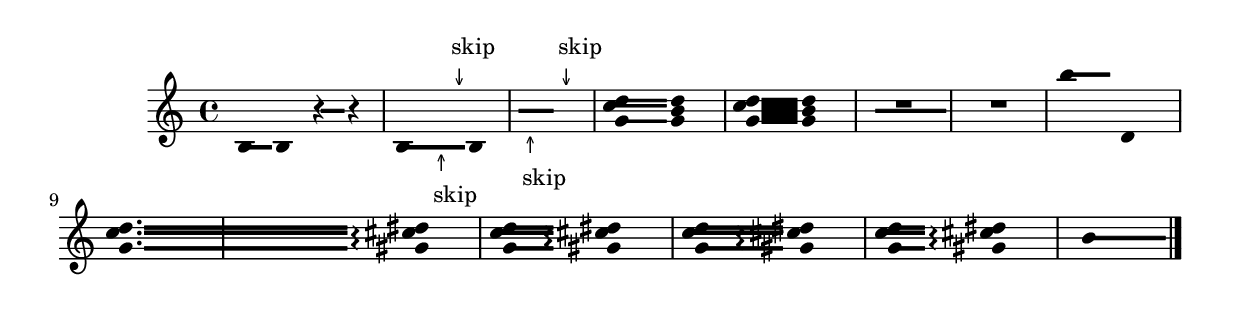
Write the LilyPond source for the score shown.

\version "2.21.3"

\header {
  texidoc = "A @code{DurationLine} grob may start/end at @code{NoteHead},
@code{Rest}, @code{skip-event} (if forced, otherwise skips are passed),
@code{NoteHead}s of @code{EventChord} or at an entire @code{NoteColumn}.
Start/end at @code{MultiMeasureRest} is only basically supported.

It stops automatically if the @code{Voice} pauses, i.e., no rhythmical events
happen for some time, and at end of score.

Avoids @code{Dots} (if forced), @code{Accidental}s and @code{Arpeggio}
(per changeable default)."
}

\layout {
  \context {
    \Voice
    \consists "Duration_line_engraver"
    \omit Stem
    \omit Flag
    \omit Beam
    \override NoteHead.duration-log = 2
  }
}

skipUp = \markup \column { "↑" "skip" }
skipDown = \markup \column { "skip" "↓" }

{
  b4\- b
  r4\- r
  b4\- s_\skipUp s^\skipDown b
  \set startAtSkip = ##t
  \set endAtSkip = ##t
  s2_\skipUp\- s^\skipDown
  \unset startAtSkip
  \unset endAtSkip
  \once \override DurationLine.thickness = 3
  <g' c'' d''>\- <g' b' d''>
  \once \set startAtNoteColumn = ##t
  \once \override DurationLine.thickness = 25
  \once \override DurationLine.bound-details.left.padding = 0.2
  <g' c'' d''>\- <g' b' d''>
  R1\- R
  b''2\- \new Voice d'
  \once \override DurationLine.bound-details.left.start-at-dot = ##t
  <g' c'' d''>2.\- s4
  s2 <gis' cis'' dis''>\arpeggio
  \override DurationLine.bound-details.right.end-on-arpeggio = ##f
  <g' c'' d''>2\- <gis' cis'' dis''>\arpeggio
  \override DurationLine.bound-details.right.end-on-accidental = ##f
  <g' c'' d''>2\- <gis' cis'' dis''>\arpeggio
  \override DurationLine.bound-details.right.end-on-arpeggio = ##t
  <g' c'' d''>2\- <gis' cis'' dis''>\arpeggio
  b'1\-
  \bar "|."
}